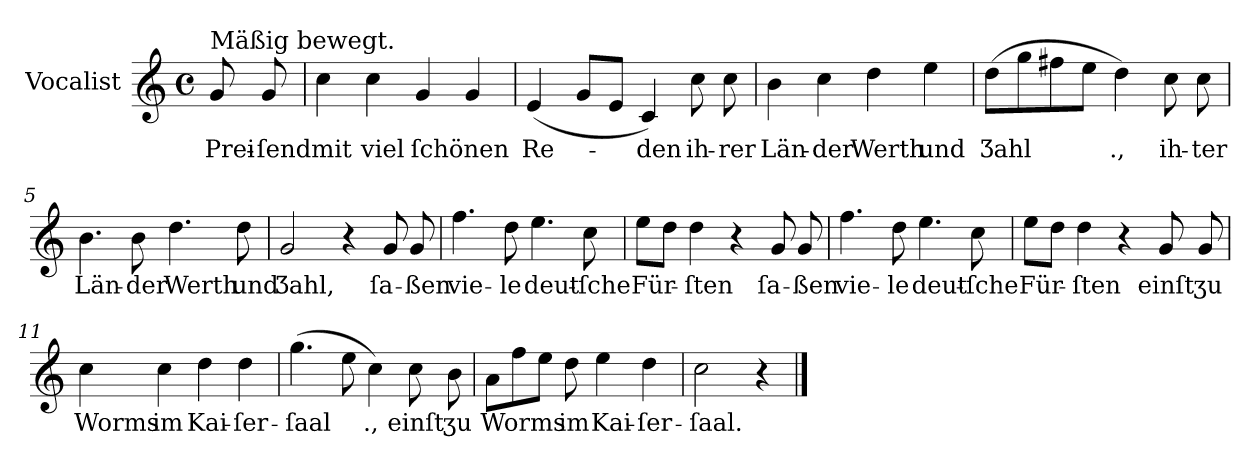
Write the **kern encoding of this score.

**kern	**text
*part1	*part1
*staff1	*staff1
*I"Vocalist	*
*clefG2	*
*k[]	*
*C:	*
*M4/4	*
*met(c)	*
=	=
!LO:TX:a:t=Mäßig bewegt.	!
8g	Prei-
8g	-ſend
=1	=1
4cc	mit
4cc	viel
4g	ſchönen
4g	.
=2	=2
(4e	Re-
8gL	.
8eJ	.
4c)	-den
8cc	ih-
8cc	-rer
=3	=3
4b	Län-
4cc	-der
4dd	Werth
4ee	und
=4	=4
(8ddL	Ʒahl
8gg	.
8ff#X	.
8eeJ	.
4dd)	.,
8cc	ih-
8cc	-ter
=5	=5
4.b	Län-
8b	-der
4.dd	Werth
8dd	und
=6	=6
2g	Ʒahl,
4r	.
8g	ſa-
8g	-ßen
=7	=7
4.ff	vie-
8dd	-le
4.ee	deut-
8cc	-ſche
=8	=8
8eeL	Für-
8ddJ	.
4dd	-ſten
4r	.
8g	ſa-
8g	-ßen
=9	=9
4.ff	vie-
8dd	-le
4.ee	deut-
8cc	-ſche
=10	=10
8eeL	Für-
8ddJ	.
4dd	-ſten
4r	.
8g	einſt
8g	ʒu
=11	=11
4cc	Worms
4cc	im
4dd	Kai-
4dd	-ſer-
=12	=12
(4.gg	-ſaal
8ee	.
4cc)	.,
8cc	einſt
8b	ʒu
=13	=13
8aL	Worms
8ff	.
8eeJ	.
8dd	im
4ee	Kai-
4dd	-ſer-
=14	=14
2cc	-ſaal.
4r	.
==	==
*-	*-
